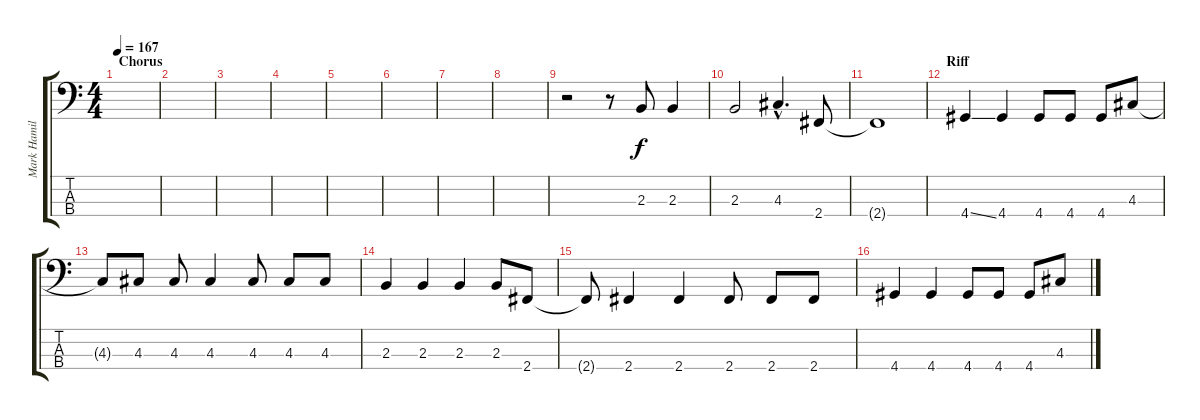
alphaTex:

\track ("Mark Hamilton" "Mark Hamil") {instrument electricbasspick}
\staff {score tabs}
\tuning (G2 D2 A1 E1) {hide}
\ts (4 4)
\section ("" "Chorus")
\tempo 167
\clef f4
\ks c
|
|
|
|
|
|
|
|
r.2 r.8 2.3.8 2.3.4 |
2.3.2 4.3{hac}.4{d} 2.4.8 |
2.4{t}.1 |
\section ("" "Riff")
4.4{ss}.4 4.4.4 4.4.8 4.4.8 4.4.8 4.3.8 |
4.3{t}.8 4.3.8 4.3.8 4.3.4 4.3.8 4.3.8 4.3.8 |
2.3.4 2.3.4 2.3.4 2.3.8 2.4.8 |
2.4{t}.8 2.4.4 2.4.4 2.4.8 2.4.8 2.4.8 |
4.4.4 4.4.4 4.4.8 4.4.8 4.4.8 4.3.8
